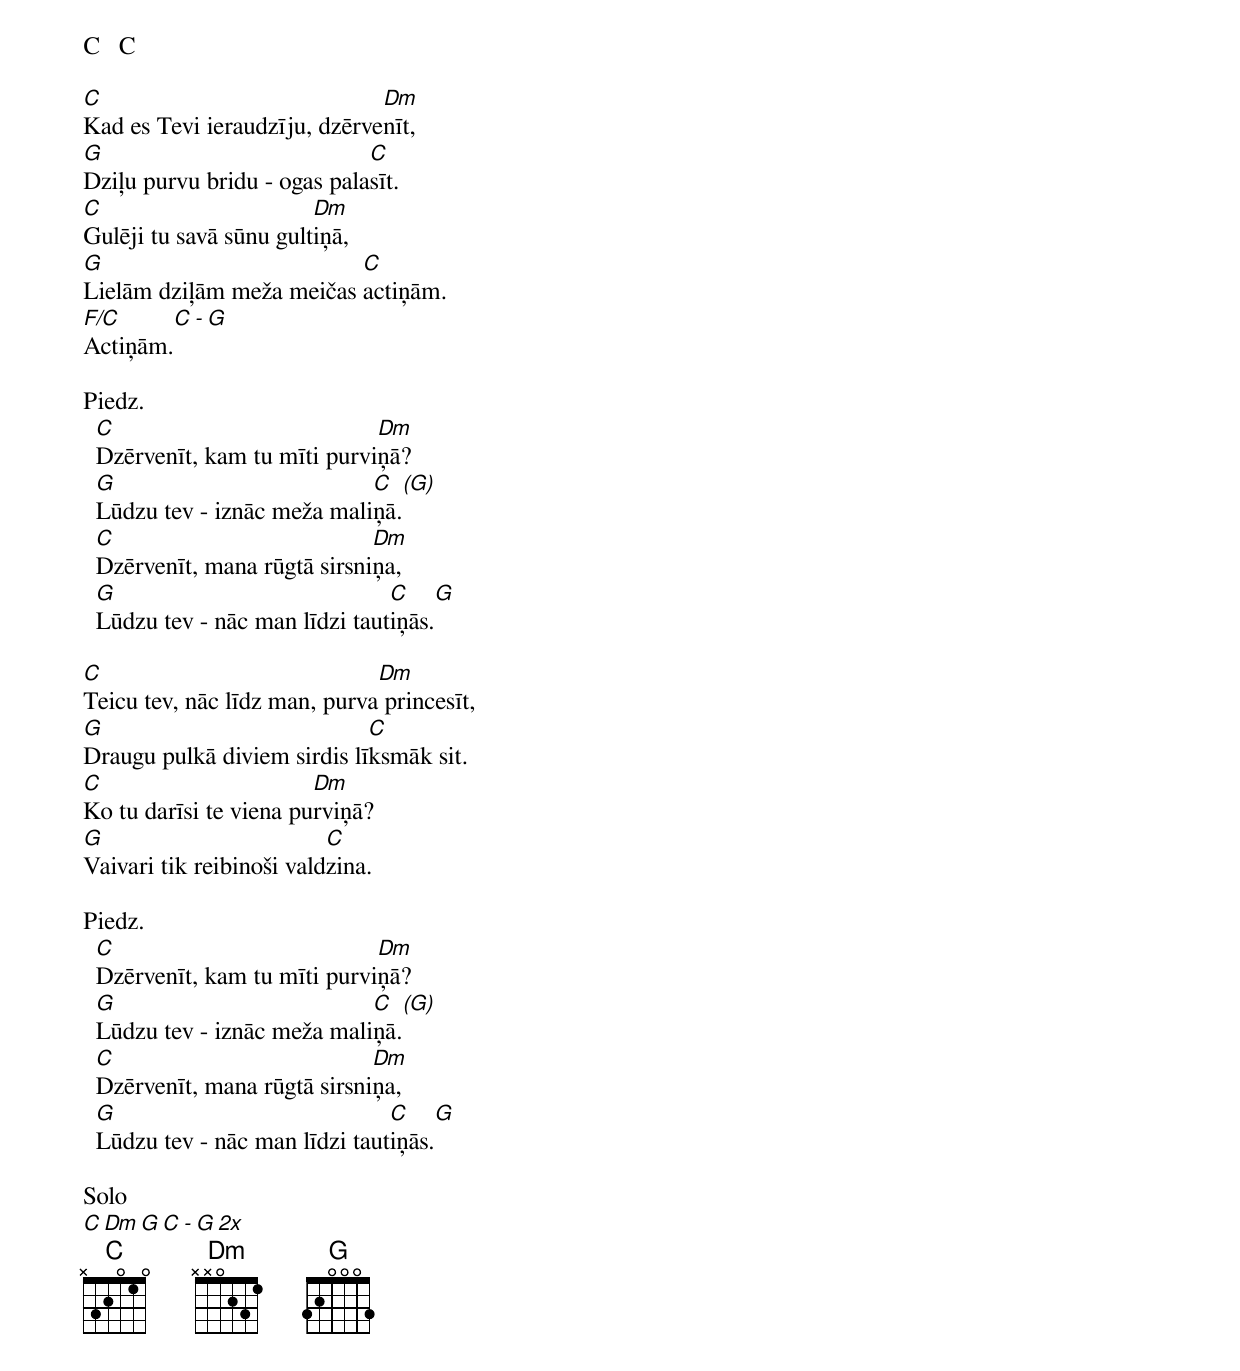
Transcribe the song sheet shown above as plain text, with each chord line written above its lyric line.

C   C

C                             Dm
Kad es Tevi ieraudzīju, dzērvenīt,
G                            C
Dziļu purvu bridu - ogas palasīt.
C                       Dm
Gulēji tu savā sūnu gultiņā,
G                         C
Lielām dziļām meža meičas actiņām.
F/C       C - G
Actiņām.

Piedz.
  C                           Dm
  Dzērvenīt, kam tu mīti purviņā?
  G                          C  (G)
  Lūdzu tev - iznāc meža maliņā.
  C                           Dm
  Dzērvenīt, mana rūgtā sirsniņa,
  G                             C    G
  Lūdzu tev - nāc man līdzi tautiņās.

C                             Dm
Teicu tev, nāc līdz man, purva princesīt,
G                            C
Draugu pulkā diviem sirdis līksmāk sit.
C                       Dm
Ko tu darīsi te viena purviņā?
G                         C
Vaivari tik reibinoši valdzina.

Piedz.
  C                           Dm
  Dzērvenīt, kam tu mīti purviņā?
  G                          C  (G)
  Lūdzu tev - iznāc meža maliņā.
  C                           Dm
  Dzērvenīt, mana rūgtā sirsniņa,
  G                             C    G
  Lūdzu tev - nāc man līdzi tautiņās.

Solo
C  Dm  G  C - G 2x
